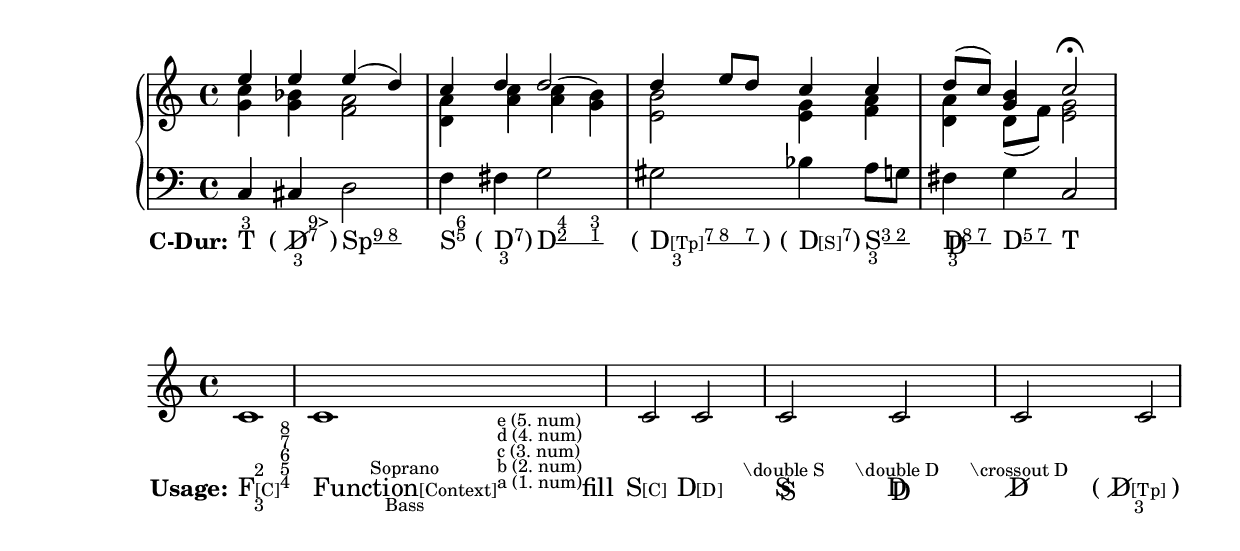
% http://lsr.di.unimi.it/LSR/Item?id=967
% http://lists.gnu.org/archive/html/lilypond-user/2014-12/msg00123.html
% http://www.mail-archive.com/lilypond-user%40gnu.org/msg60732.html
% Contributed by Klaus Blum

\version "2.18.2"

% harmonyli.ly :- a library for inserting Riemanm Function 
% Analysis Symbols into a musical score created by LilyPOnd
%
% Copyright (c) 2019 Karsten Reincke, Frankfurt
%
% This file is distributed either under the terms of the MIT license or under 
% the terms of the GPLv3 license. Feel free to choose the distribution method 
% you prefer by deleting the unsuitable licensing statement (Don't delete both): 
%
% (a) If you want to use it under the terms of the MIT license erase the 
%     following GPLv3 licensing statement:
% (b) If you want to use harmonyli.ly under the terms of the GPLv2 license
%      erase the following MIT license text
%
% GPLv3-Licensing Statement
% -------------------------

% This program is free software: you can redistribute it and/or modify
% it under the terms of the GNU General Public License as published by
% the Free Software Foundation, either version 3 of the License, or
% (at your option) any later version.

% This program is distributed in the hope that it will be useful,
% but WITHOUT ANY WARRANTY; without even the implied warranty of
% MERCHANTABILITY or FITNESS FOR A PARTICULAR PURPOSE.  See the
% GNU General Public License for more details.

% You should have received a copy of the GNU General Public License
% along with this program.  If not, see <https://www.gnu.org/licenses/>.

% MIT-License and Licensing Statement
% --------------------------------------
% Copyright 2019 Karsten Reincke, Frankfurt

% Permission is hereby granted, free of charge, to any person 
% obtaining a copy of this software and associated documentation 
% files (the "Software"), to deal in the Software without 
% restriction, including without limitation the rights to use, 
% copy, modify, merge, publish, distribute, sublicense, and/or sell 
% copies of the Software, and to permit persons to whom the 
% Software is furnished to do so, subject to the following conditions:

% The above copyright notice and this permission notice shall be 
% included in all copies or substantial portions of the Software.

% THE SOFTWARE IS PROVIDED "AS IS", WITHOUT WARRANTY OF ANY KIND, 
% EXPRESS OR IMPLIED, INCLUDING BUT NOT LIMITED TO THE WARRANTIES 
% OF MERCHANTABILITY, FITNESS FOR A PARTICULAR PURPOSE AND 
% NONINFRINGEMENT. IN NO EVENT SHALL THE AUTHORS OR COPYRIGHT 
% HOLDERS BE LIABLE FOR ANY CLAIM, DAMAGES OR OTHER LIABILITY, 
% WHETHER IN AN ACTION OF CONTRACT, TORT OR OTHERWISE, ARISING 
% FROM, OUT OF OR IN CONNECTION WITH THE SOFTWARE OR THE USE 
% OR OTHER DEALINGS IN THE SOFTWARE.
%
% Some Compliance Hints: 
% ----------------------
% (A) MIT Usage
% -------------
% (1) For using harmonyli.ly compliantly it is sufficient if the
% MIT license text is part of this file.
% (2) For modifying harmonyli.ly compliantly or for using part of
% it, it is sufficient if the MIT license text is included in 
% all copies or substantial portions
% (3) Under the terms of the MIT license you may use harmonyli.ly
% as part of your overarching work and you may distribute this
% overarching complex as whole under any license you want. But
% you may not erase the MIT license text in this file or in
% all derived files - just as the MIT license requires:
%
% The above copyright notice and this permission notice shall be 
% included in all copies or substantial portions of the Software.
%
% (B) GPLv3 Usage
% ---------------
% If you prefer to distribute harmonyli.ly under the terms of the
% GPLv3, then you have to fulfill all requirements of the GPLv3,
% especially those of §4 and §5 (strong copyleft effect and so on)
% and those of §6 (Conveying Non-Source Forms)
%
%%%%%%%%%%%%%%%%%%%%%%%%%%%%%%%%%%%%%%%%%%%%%%%%%%%%%%%%%%%%%%%%%%%%

% Reference to groundwork
% -----------------------
% harmonyli.ly heavily uses ideas and code of Klaus Blum's groundwork which has 
% been published in the 'Lilypond Snippet Repository':
% -> http://lsr.di.unimi.it/LSR/Item?id=967
%
% In a mail from Nov. the 4th 2019 Klaus Blum explicitly approved that he 
% a) distributes his code under the terms of the (American) public domain 
% b) agrees to use his file as groundwork for harmonyli.ly
% c) to distribute the result under the terms of of a dual-license: the user 
%    shall be enabled to choose whether he wants to use it under the terms
%   of the GPLv3 or the MIT
%
% Just as Klaus Blum's groundwork, also harmonyli.ly uses some explanations of 
% Neil Puttock by which he described the use text span engraver.
% -> http://www.mail-archive.com/lilypond-user%40gnu.org/msg60732.html
%%%%%%%%%%%%%%%%%%%%%%%%%%%%%%%%%%%%%%%%%%%%%%%%%%%%%%%%%%%%%%%%%%%%

\version "2.18.2"

%%%%%%%%%%%%%%%%%%%%%%%%%%%%%%%%%%%%%%%%%%%%%%%%%%%%%%%%%%%%%%%%%%%%%%
% Definition using the EBNF to formally describe the structure of a
% Functional Harmony Analysis Symbol ( = part of the functional harmony theory)
% 
% FHAS ::= {x},(cRS|RS),{DV} { BN }, { SN }, {AN, {AN, {AN, {AN, {AN}}}}}, {CT} {FS}
%
% cRS ::= RS,DV /* not separated by a blank */
%
%  RS ::= 'T' | 't' | 'S' | 's' | 'SS' | 'D' | 'd' | 'DD' 
%
%  DV ::= 'p' | 'P' | 'g' | 'G' | 
%
%   x ::= 'x' /* cross thought the RS */ 
%
%  BN ::= '1', ... ,'7'
%  SN ::= AN
%  AN ::= '1', ... ,'12'
%  CT ::= 'c', 'cis', ... 'h' | cRS
%
% Note: this is a syntactical definition. There is a semantical restriction
% which cannot easily be expressed by a context free grammar. The condition
% is 'AN1 < AN2 < AN3 < AN4 < AN5'. Therefore we only use the symbol AN
%
% Note: This definition also allows to express some a bit esoteric analyze 
% results like (Double Dominant or Double Sub dominant or Tonika,... relative
% counter relative) without no root tone / note. It depends on the context
% (and the viewpoint of the analyzer), which of them are semantically adequate.  
%%%%%%%%%%%%%%%%%%%%%%%%%%%%%%%%%%%%%%%%%%%%%%%%%%%%%%%%%%%%%%%%%%%%%%%%%%%

%%%%%%%%%%%%%%%%%%%%%%%%%%%%%%%%%%%%%%%%%%%%%%%%%%%%%%%%%%%%%%%%%%%%%%%%%%%
% Some implementation details:
% We refer to the parts of a RFS by the following identifiers:
%
%                              5 added note number = e | e5
%                              4 added note number = d | d4
%                              3 added note number = c | c3
% Sopran-Note-Number = S | SN  2 added note number = b | b2
% Riemann-Symbol = RS          1 added note number = a | a1  fillstring = fs | FS
% Bass-Note-Number = B | BN
% 
%
% This harmonyli.ly offers 3 interfaces:
%
% A) The basic method of harmonyli.ly is 'rfs' (riemann functional symbol). It 
% expects all elements of an RFS at a specific position and none of them may be 
% forgotten. If any of elements shall not be used, then the respective argument 
% must contain a "".
%
% Advantage: The analyzer gets the complete freedom to create his own version.
% Disadvantage: He must respect all details for not getting surprising results
% 
% B) The core method of harmonyli.ly is the method 'RFS'. It takes the naked 
% Riemann Symbol (like T, Tp, S, D, ...) and a list of pairs using the values of 
% BNoteKey, SNoteKey, ... as keys and as value any string / markup the user 
% wants to insert into the Riemann Function Symbol
%
% On this level, there exist 4 variants:
%   a) the method RFS - as described above
%   b) the method dRFS :- doubling the root RS symbol
%   c) the method xRFS :- crossing out the root RS symbol
%   d) the method xdRFS :- crossing out the doubled root RS symbol 
%
% Advantage: The analyzer may ignore the key value pairs he do not need.
% Disadvantage: He must know / respect the syntax of an association list
%
% C) Finally harmonyli.ly offers some often used instantiations of RFS
% as prepared functions
%
% Advantage: It is simple to insert such fixed RFS.
% Disadvantage: Not all RFS are delivered as fixed RFS
%%%%%%%%%%%%%%%%%%%%%%%%%%%%%%%%%%%%%%%%%%%%%%%%%%%%%%%%%%%%%%%%%%%%%%%%%%%%




%%%%%%%%%%%%%%%%%%%%%%%%%%%%%%%%%%%%%%%%%%%%%%%%%%%%%%%%%%%%%%%%%%%%%%%%%%
%
% About some special features
%
% (1) intermediary dominant and intermediary sections
% -----------------------------------------------
% Sometimes, the musicologist wants to express that in an intermediary section
% all chords function with respect to an intermediary harmonical focus instead
% being described with respect to the basic tone. 
% 
% The most simple example for such an intermediary section is the 'intermediary 
% dominant' (in German: 'Zwischendominante): It is not the dominant of the (
% keynote) tonic, but the dominant of the following chord.

% Moreover, sometimes the chord to which an intermediary section is refered
% does not close the section but is replaced by a functional equivalent. A
% famous example is the 'deceptive cadence' as closure of such an intermediary
% section.

% Hence, sometimes the musicologist does not only want to express that he reads
% a succession of chords as an intermediary section, he also want to explicitly
% name the assumed harmonical focus.

% For that purpose harmonyli.ly offers rows of intermediary chords:
%
% IntermediarySection ::- 'initIntermediaryArea' RFS+ closingRFS
%                 RFS ::- /* see above */
%          closingRFS ::- RFS with special parameter 'Context'
%
%
% (2) ZoomAnalyses
% ----------------
%
% In theoretical harmonical analyses often each analysis symbol refers to one 
% chord. In practical harmoncal analyses the analysis symbols refer to rows of 
% tones which are treated as passing notes.

% But sometimes, the musicologist does not want to ignore some shorter notes.
% Instead of this, he wants to increase the granularity of his symbols by
% integrating such 'detail notes' into his symbol. He wants to zoom into the
% the score.
%
% The most known example is the suspended chord as for example
%   6>5
%   4>3
%  D 
%
% For enabling musicologists to express such details, harmonyli.ly offers
% ZoomAreas. ZoomAreas use one pure Riemann Symbol for all chords, and the
% differences of the cords are described by numbers referring to the base tone
% of the chord
%
% ZoomArea ::- 
%     'initZoomArea' 
%     'setZoomRoot' 
%     'openZoomArea'
%     'setZoomSuccessor'+
%     'closeZoomArea'
%%%%%%%%%%%%%%%%%%%%%%%%%%%%%%%%%%%%%%%%%%%%%%%%%%%%%%%%%%%%%%%%%%%%%%%%%%%%%

% ---------------------------------------------------------------------
% Harmonyli Interface No 1: The basic method for inserting all manually
% ---------------------------------------------------------------------



#(define-markup-command (fhas layout props RS SN BN aN bN cN dN eN CT fst)
  (markup? markup? markup? markup? markup? markup? markup? markup? markup? markup?)
  (let* ((lCT (string-append "[" CT "]")))
    (if (equal? CT "")(set! lCT ""))
    (interpret-markup layout props
     #{
       \markup{
         \concat {
           \override #'(baseline-skip . 1.4)
           \center-column {
             \override #`(direction . ,UP)
             \override #'(baseline-skip . 2.0)
             \dir-column {
               \halign #CENTER
                \concat { $RS \tiny {  $lCT  } }
               \tiny
               \halign #CENTER
               $SN
             }
             \tiny
             $BN
           }
           \tiny
           \override #`(direction . ,UP)
           \override #'(baseline-skip . 0.8)
           \dir-column {
             " "
             {
               \override #`(direction . ,UP)
               \override #'(baseline-skip . 1.3)
               \dir-column { $aN  $bN $cN $dN $eN }
             }
           }
           $fst
         }
       }
     #}
 )))
  
% ------------------------------------------------------------------------------
% Harmonyli Interface No 2.A: The core method for inserting only relevant values
% ------------------------------------------------------------------------------

#(define BNoteKey "B")
#(define SNoteKey "S")
#(define aNoteKey "a")
#(define bNoteKey "b")
#(define cNoteKey "c")
#(define dNoteKey "d")
#(define eNoteKey "e")
#(define fsKey "f")

#(define RsSpec "T")


#(define BNoteDValue "")
#(define SNoteDValue "")
#(define aNoteDValue "")
#(define bNoteDValue "")
#(define cNoteDValue "")
#(define dNoteDValue "")
#(define eNoteDValue "")
#(define fsDValue "") 

#(define RsSpecDValue "")

% The RS can be crossed out and or doubled To express the combinations
% we invent a parameter RS taking the values [ n (normal) | x | d | xd ]
% x

% evaluating the arguments:
% gets the associatedList and the key of the wanted RFS element
% if any pair in the list contains the key, it returns the value
% defined in the pair, otherwise it returns the default value
#(define (assign keyValue assocList defaultValue)
  (string? list?)
  (let* ((localPair (assoc keyValue assocList)))
    (if localPair (cdr localPair) defaultValue)
  )
)

% INTERFACE 2.A
% returns the Riemann Function Symbol as markup
#(define-markup-command (setFHAS layout props RS AL)
  (markup? list?)
  (let*
    ( (lBN (assign BNoteKey AL BNoteDValue))
      (lSN (assign SNoteKey AL SNoteDValue))
      (laN (assign aNoteKey AL aNoteDValue))
      (lbN (assign bNoteKey AL bNoteDValue))
      (lcN (assign cNoteKey AL cNoteDValue))
      (ldN (assign dNoteKey AL dNoteDValue))
      (leN (assign eNoteKey AL eNoteDValue))
      (lFS (assign fsKey AL fsDValue))
      (lRS (assign RsSpec AL RsSpecDValue ))
      (lCT (assign "CT" AL ""))
    )
  
    (interpret-markup layout props
      (cond
        ( (equal? lRS "d")
          #{
             \markup \fhas \double #RS #lSN #lBN  #laN #lbN #lcN #ldN #leN #lCT #lFS
          #}
        )
        ( (equal? lRS "x")
          #{
             \markup \fhas \crossout #RS #lSN #lBN  #laN #lbN #lcN #ldN #leN #lCT #lFS
          #}
        )
        ( (equal? lRS "xd")
          #{
             \markup \fhas \crossout \double #RS #lSN #lBN  #laN #lbN #lcN #ldN #leN #lCT #lFS
          #}
        )
        ( (equal? lRS "dx")
          #{
             \markup \fhas \crossout \double #RS #lSN #lBN  #laN #lbN #lcN #ldN #leN #lCT #lFS
          #}
        )
        ( else
          #{
             \markup \fhas #RS #lSN #lBN  #laN #lbN #lcN #ldN #leN #lCT #lFS
          #}
        )
      )
    )
   )
 )


% ------------------------------------------------------------------------------
% Harmonyli Interface No 2.B: Functions to use intermediary areas
% ------------------------------------------------------------------------------

initIMArea = 
  { \set stanza = \markup {\normal-text \magnify #1.1 " ("} }

% returns the Riemann Function Symbol as markup
#(define-markup-command (closeIMArea layout props RS AL)
  (markup? list?)
  (let*
    ( (lBN (assign BNoteKey AL BNoteDValue))
      (lSN (assign SNoteKey AL SNoteDValue))
      (laN (assign aNoteKey AL aNoteDValue))
      (lbN (assign bNoteKey AL bNoteDValue))
      (lcN (assign cNoteKey AL cNoteDValue))
      (ldN (assign dNoteKey AL dNoteDValue))
      (leN (assign eNoteKey AL eNoteDValue))
      (lFS (assign fsKey AL fsDValue))
      (lRS (assign RsSpec AL RsSpecDValue ))
      (lCT (assign "CT" AL ""))
    )
    (set! lFS (string-append ")" lFS ))
    (interpret-markup layout props
      (cond
        ( (equal? lRS "d")
          #{
             \markup \fhas \double #RS #lSN #lBN  #laN #lbN #lcN #ldN #leN #lCT #lFS
          #}
        )
        ( (equal? lRS "x")
          #{
             \markup \fhas \crossout #RS #lSN #lBN  #laN #lbN #lcN #ldN #leN #lCT #lFS
          #}
        )
        ( (equal? lRS "xd")
          #{
             \markup \fhas \crossout \double #RS #lSN #lBN  #laN #lbN #lcN #ldN #leN #lCT #lFS
          #}
        )
        ( (equal? lRS "dx")
          #{
             \markup \fhas \crossout \double #RS #lSN #lBN  #laN #lbN #lcN #ldN #leN #lCT #lFS
          #}
        )
        ( else
          #{
             \markup \fhas #RS #lSN #lBN  #laN #lbN #lcN #ldN #leN #lCT #lFS
          #}
        )
      )
    )
   )
 )

% ------------------------------------------------------------------------------
% Harmonyli Interface No 2.C: Functions to use zoom in analyses
% ------------------------------------------------------------------------------

initTextSpan =
#(define-music-function (parser location fText) (string?)
   #{
     \once \override TextSpanner #'direction = #DOWN
     \once \override TextSpanner #'style = #'line
     \once \override TextSpanner #'outside-staff-priority = ##f
     \once \override TextSpanner #'padding = #-0.6 % sets the distance of the line from the lyrics
     \once \override TextSpanner #'bound-details =
     #`((left . ((Y . 0)
                 (padding . 0)
                 (attach-dir . ,LEFT)))
        (left-broken . ((end-on-note . #t)))
        (right . ((Y . 0)
                  (padding . 0)
                  (attach-dir . ,RIGHT))))
     \once \override TextSpanner.bound-details.left.text = $fText
   #})


#(define-markup-command (initZoomRow layout props RS AL)
  (markup? list?)
  (let*
    ( (lBN (assign BNoteKey AL BNoteDValue))
      (lSN (assign SNoteKey AL SNoteDValue))
      (laN (assign aNoteKey AL aNoteDValue))
      (lbN (assign bNoteKey AL bNoteDValue))
      (lcN (assign cNoteKey AL cNoteDValue))
      (ldN (assign dNoteKey AL dNoteDValue))
      (leN (assign eNoteKey AL eNoteDValue))
      (lFS (assign fsKey AL fsDValue))
      (lRS (assign RsSpec AL RsSpecDValue ))
      (lCT (assign "CT" AL ""))
    )
 
    (interpret-markup layout props
      (cond
        ( (equal? lRS "d")
          #{
             \markup \fhas \double #RS #lSN #lBN  #laN #lbN #lcN #ldN #leN #lCT #lFS
          #}
        )
        ( (equal? lRS "x")
          #{
             \markup \fhas \crossout #RS #lSN #lBN  #laN #lbN #lcN #ldN #leN #lCT #lFS
          #}
        )
        ( (equal? lRS "xd")
          #{
             \markup \fhas \crossout \double #RS #lSN #lBN  #laN #lbN #lcN #ldN #leN #lCT #lFS
          #}
        )
        ( (equal? lRS "dx")
          #{
             \markup \fhas \crossout \double #RS #lSN #lBN  #laN #lbN #lcN #ldN #leN #lCT #lFS
          #}
        )
        ( else
          #{
             \markup \fhas #RS #lSN #lBN  #laN #lbN #lcN #ldN #leN #lCT #lFS
          #}
        )
      )
    )
   )
 )

#(define-markup-command (expZoomRow layout props AL)
  (list?)
  (let*
    ( (laN (assign aNoteKey AL aNoteDValue))
      (lbN (assign bNoteKey AL bNoteDValue))
      (lcN (assign cNoteKey AL cNoteDValue))
      (ldN (assign dNoteKey AL dNoteDValue))
      (leN (assign eNoteKey AL eNoteDValue))
      (lFS (assign fsKey AL fsDValue))
    )
 
    (interpret-markup layout props
     #{
         \markup \fhas "" "" "" #laN #lbN #lcN #ldN #leN "" #lFS
     #}
    )
   )
 )



#(define-markup-command (closeIMZoomRow layout props AL)
  (list?)
  (let*
    ( (laN (assign aNoteKey AL aNoteDValue))
      (lbN (assign bNoteKey AL bNoteDValue))
      (lcN (assign cNoteKey AL cNoteDValue))
      (ldN (assign dNoteKey AL dNoteDValue))
      (leN (assign eNoteKey AL eNoteDValue))
      (lFS (assign fsKey AL fsDValue))
    )
    (set! lFS (string-append " )" lFS) )
    (interpret-markup layout props
      #{ \markup \fhas "" "" ""  #laN #lbN #lcN #ldN #leN "" #lFS #}
    )
   )
 )
% -----------------------------------------------------------------------------
% Harmonyli Interface No 3: Some often used RFS (= instantiation of level 2)
% ------------------------------------------------------------------------------

#(define-markup-command (RS layout props rs)
  (markup?)
  (interpret-markup layout props
    #{ \markup \setFHAS #rs #'() #}
   )
 )


#(define-markup-command (RSthird layout props rs)
  (markup?)
  (interpret-markup layout props
    #{ \markup \setFHAS #rs #'(("B"."3") ) #}
   )
 ) 
 

#(define-markup-command (Dsept layout props)
  ()
  (interpret-markup layout props
    #{ \markup \setFHAS "D" #'(("a"."7") ) #}
   )
 )

#(define-markup-command (Dseptnone layout props)
  ()
  (interpret-markup layout props
    #{ \markup \setFHAS "D" #'(("a"."7")("b"."9")) #}
   )
 )
% ---------------------------------------------------------------
%               Extender lines
% The text parameter "fText" will be placed at the left end of the extender.
% It will only consist of some spaces to move the left end a little forward.
% ---------------------------------------------------------------

fExtend =
#(define-music-function (parser location fText) (string?)
   #{
     \once \override TextSpanner #'direction = #DOWN
     \once \override TextSpanner #'style = #'line
     \once \override TextSpanner #'outside-staff-priority = ##f
     \once \override TextSpanner #'padding = #-0.6 % sets the distance of the line from the lyrics
     \once \override TextSpanner #'bound-details =
     #`((left . ((Y . 0)
                 (padding . 0)
                 (attach-dir . ,LEFT)))
        (left-broken . ((end-on-note . #t)))
        (right . ((Y . 0)
                  (padding . 0)
                  (attach-dir . ,RIGHT))))
     \once \override TextSpanner.bound-details.left.text = $fText
   #})

% ---------------------------------------------------------------
% ----- cross out the letter for "shortened dominants" (where base is omitted):
% ---------------------------------------------------------------

#(define-markup-command (crossout layout props letter)
   (markup?)
   (interpret-markup layout props
     #{
       \markup{
         \concat {
           \override #'(baseline-skip . 0.4)
           \left-column {
             $letter
             \with-dimensions #'(-0.0 . 0.0) #'(0 . 0)
             \translate-scaled #'(-0.3 . 0.3)
             \with-dimensions #'(-0.0 . 0.0) #'(0 . 0)
             \draw-line #'(2.3 . 1.8)
           }
         }
       }
     #}))

% ---------------------------------------------------------------
% ----- double-printed letters for double dominant or double subdominant:
% ---------------------------------------------------------------

#(define-markup-command (double layout props letter)
   (markup?)
   (interpret-markup layout props
     #{
       \markup{
         \concat {
           \override #'(baseline-skip . 0.4)
           \left-column {
             $letter
             \with-dimensions #'(-0.4 . 0.6) #'(0 . 0)
             $letter
           }
         }
       }
     #}))

% ---------------------------------------------------------------
% opening round bracket before a chord:
% ---------------------------------------------------------------

openbracket = { \set stanza = \markup {\normal-text \magnify #1.1 " ("} }





%\paper {
%  indent = 0
%  ragged-right = ##f
%}

%\header {
%  tagline = ##f
%}


% ---------------------------------------------------------------
% ----- Voices: soprano, alto, tenor
% ---------------------------------------------------------------

global  = { \key c \major  \time 4/4}

sopranmel = \relative c'' {
  \clef treble
  \stemUp
  \global
  e4 e e( d)
  c4 d d2
  d4 e8 d c4 c
  d8( c) <b g>4 c2\fermata

}

altmel = \relative c'' {
  \clef treble
  \stemDown
  \global
  c4 bes a2
  a4 c c( b)
  b2 g4 a
  a4 \hideNotes g8 s \unHideNotes g2
}

tenormel = \relative c' {
  \clef treble
  \stemDown
  \global
  g'4 g f2
  d4 a' a( g)
  e2 e4 f
  d4 d8( f) e2
}



% ---------------------------------------------------------------
% ----- hidden bass voice (not to be displayed, only
% ----- for aligning the lyrics via "lyricsto"
% ---------------------------------------------------------------

bassmelhidden =
\relative c {
  \clef bass
  \stemDown
  \global
  \override NoteHead.color = #red
  \override NoteColumn #'ignore-collision = ##t
  f,4 cis'4 d d
  f4 fis4 g g
  gis4 gis8 gis bes4 a8 g
  fis8 fis g8 g c,2
}

% ---------------------------------------------------------------
% ----- bass voice to be displayed
% ---------------------------------------------------------------

bassmelshown = \relative c {
  \clef bass
  \stemNeutral
  \global
  %    \hideNotes
  c4 cis4 d2
  f4 fis4 g2
  gis2 bes4 a8 g
  fis4 g4 c,2
}

% ---------------------------------------------------------------
% ----- "lyrics": Symbols for functional harmony
% ---------------------------------------------------------------

lyr = \lyricmode {
  \override LyricText.self-alignment-X = #LEFT
  \override LyricExtender.left-padding = #-0.5
  \override LyricExtender.extra-offset = #'(0 . 0.5)

  % Usage:
  %
  % FunctionLetter SopranoNote BassNote OptA OptB OptC OptD OptE FillStr

  \set stanza = #"C-Dur:"
  % encoding on level 1 
  \markup \fhas "T" "3" ""  "" "" "" "" ""  "" ""
  \initIMArea
  \markup \fhas \crossout "D" "" "3"  "7" "9>" "" "" ""  "" ")"
  \initTextSpan "     "
  \markup \fhas "Sp" "" ""  "9" "" "" "" "" ""  ""
  \startTextSpan  % call \startTextSpan AFTER the lyric event
  \markup \fhas "" "" ""  "8" "" "" "" "" ""  ""
  \stopTextSpan

  % encoding on level 2  
  \markup \setFHAS "S" #'(("a"."5") ("b"."6"))
  \initIMArea
  \markup \closeIMArea "D" #'(("B"."3")("a" . "7")) 

  \initTextSpan "   "
  \markup \initZoomRow "D" #'(("a"."2")("b" . "4")) 
  \startTextSpan
  \markup \expZoomRow #'(("a"."1")("b" . "3")) 
  \stopTextSpan
  
  \initIMArea
  \initTextSpan "         "
  \markup \initZoomRow "D" #'(("B"."3")("a" . "7")("CT"."Tp")) 
  \startTextSpan
  \markup \expZoomRow #'(("a"."8")) 
  \markup \closeIMZoomRow #'(("a"."7")) 
  \stopTextSpan
  
  \initIMArea
  \markup \closeIMArea "D" #'(("a" . "7")("CT"."S")) 

  \initTextSpan "   " 
  \markup \initZoomRow "S" #'(("B"."3")("a" . "3"))
  \startTextSpan
  \markup \expZoomRow #'(("a"."2"))   
  \stopTextSpan
  
  \initTextSpan "    "
  \markup \initZoomRow "D" #'(("T" ."d")("B"."3")("a" . "8"))
  \startTextSpan
  \markup \expZoomRow #'(("a"."7"))  
  \stopTextSpan
  
  \initTextSpan "   "
  \markup \initZoomRow "D" #'(("a" . "5")("f" . "")) 
  \startTextSpan  \startTextSpan
  \markup \expZoomRow #'(("a"."7"))   
  \stopTextSpan
  
  % symbol on level 3
  \markup \RS "T" 
}


\score {
  \new GrandStaff <<
    \new Staff = upper
    \with { printPartCombineTexts = ##f }
    {
      <<
        \sopranmel \\
        \partcombine \altmel \tenormel
      >>
    }
    \new Staff = lower
    \new Voice = "bassstimmeSichtbar"
    \with { printPartCombineTexts = ##f }
    {
      <<
        \bassmelshown
        % change "NullVoice" to "Voice" to make the hidden bass voice visible:
        \new NullVoice = "bassstimme" {\shiftOff  \bassmelhidden}
        \new Lyrics \lyricsto "bassstimme" \lyr
      >>
    }
  >>
  \layout {
    \context {
      \Lyrics
      \consists "Text_spanner_engraver"
    }
  }
} 
 
\markup \vspace #2

\score {
  \relative c' { c1 c c2 c c c c c }
  \addlyrics {
    \override LyricText.self-alignment-X = #LEFT
    \set stanza = #"Usage:"
    \markup \fhas "F" "2" "3"  "4" "5" "6" "7" "8"  "C" ""
    \markup \fhas "Function" "Soprano" "Bass" 
      "a (1. num)" "b (2. num)" "c (3. num)" 
        "d (4. num)" "e (5. num)" "Context"  "fill "
    \override LyricText.self-alignment-X = #CENTER
    \markup \fhas "S" "" ""  "" "" "" "" ""   "C" ""
    \markup \fhas "D" "" ""  "" "" "" "" ""  "D" ""
    \markup \fhas \double S "  \double S  " ""  "" "" "" "" ""  "" ""
    \markup \fhas \double "D" "  \double D  " ""  "" "" "" "" ""  "" ""
    \markup \fhas \crossout "D" "  \crossout D  " ""  "" "" "" "" ""  "" ""


    \initIMArea
    \markup \closeIMArea "D" #'(("T"."x")("B"."3")("f" . "")("CT" . "Tp")) 
  }
} 